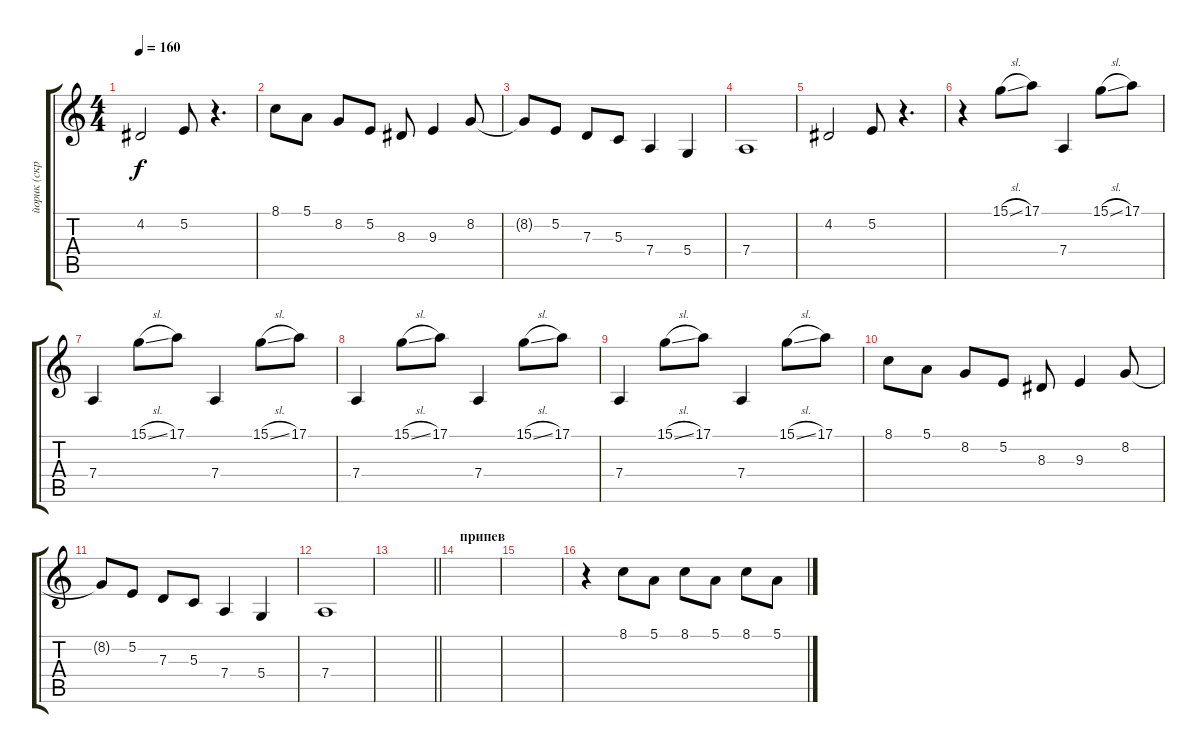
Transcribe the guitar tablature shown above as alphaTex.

\track ("йорик (скрипка)" "йорик (скр") {instrument violin}
\staff {score tabs}
\tuning (E4 B3 G3 D3 A2 E2) {hide}
\ts (4 4)
\tempo 160
\clef g2
\ks c
4.2.2{dy f} 5.2.8 r.4{d} |
8.1.8 5.1.8 8.2.8 5.2.8 8.3.8 9.3.4 8.2.8 |
8.2{t}.8 5.2.8 7.3.8 5.3.8 7.4.4 5.4.4 |
7.4.1 |
4.2.2 5.2.8 r.4{d} |
r.4 15.1{sl}.8 17.1.8 7.4.4 15.1{sl}.8 17.1.8 |
7.4.4 15.1{sl}.8 17.1.8 7.4.4 15.1{sl}.8 17.1.8 |
7.4.4 15.1{sl}.8 17.1.8 7.4.4 15.1{sl}.8 17.1.8 |
7.4.4 15.1{sl}.8 17.1.8 7.4.4 15.1{sl}.8 17.1.8 |
8.1.8 5.1.8 8.2.8 5.2.8 8.3.8 9.3.4 8.2.8 |
8.2{t}.8 5.2.8 7.3.8 5.3.8 7.4.4 5.4.4 |
7.4.1 |
\barLineRight lightlight
|
\section ("" "припев")
|
|
r.4 8.1.8 5.1.8 8.1.8 5.1.8 8.1.8 5.1.8
